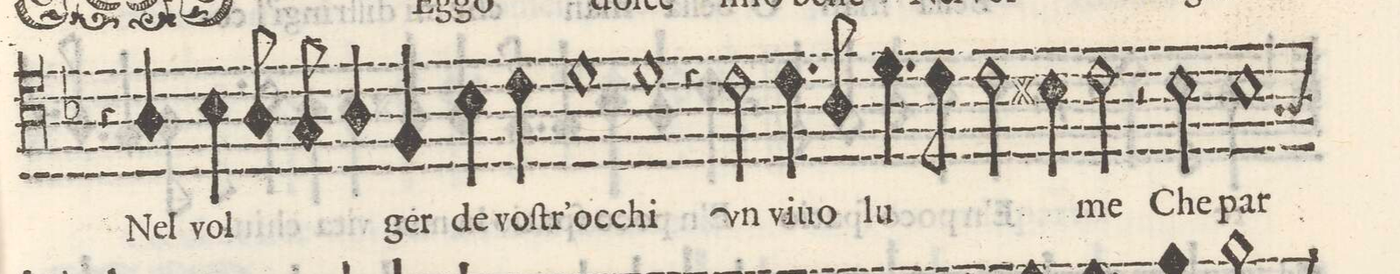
**kern	**text
*I"TENORE	*
*clefC4	*
*k[b-]	*
*met(C)	*
*M2/1	*
2r	.
=4-	=4-
4r	.
4A/	Nel
4B-\	vol-
8A/	.
8G/	.
4A/	.
4F/	ger
4B-\	de
4cny\	voſ-
=5-	=5-
1d	-tr'oc-
1d	-chi
=6-	=6-
4r	.
2c\	vn
4.c\	vi-
8A\	-uo
4.d\	lu-
8c\	.
2c\	.
=7-	=7-
4Bn\	.
2c\	-me
2r	.
2B-y\	Che
=8-	=8-
1B-	par
*custos:G	*
*-	*-
